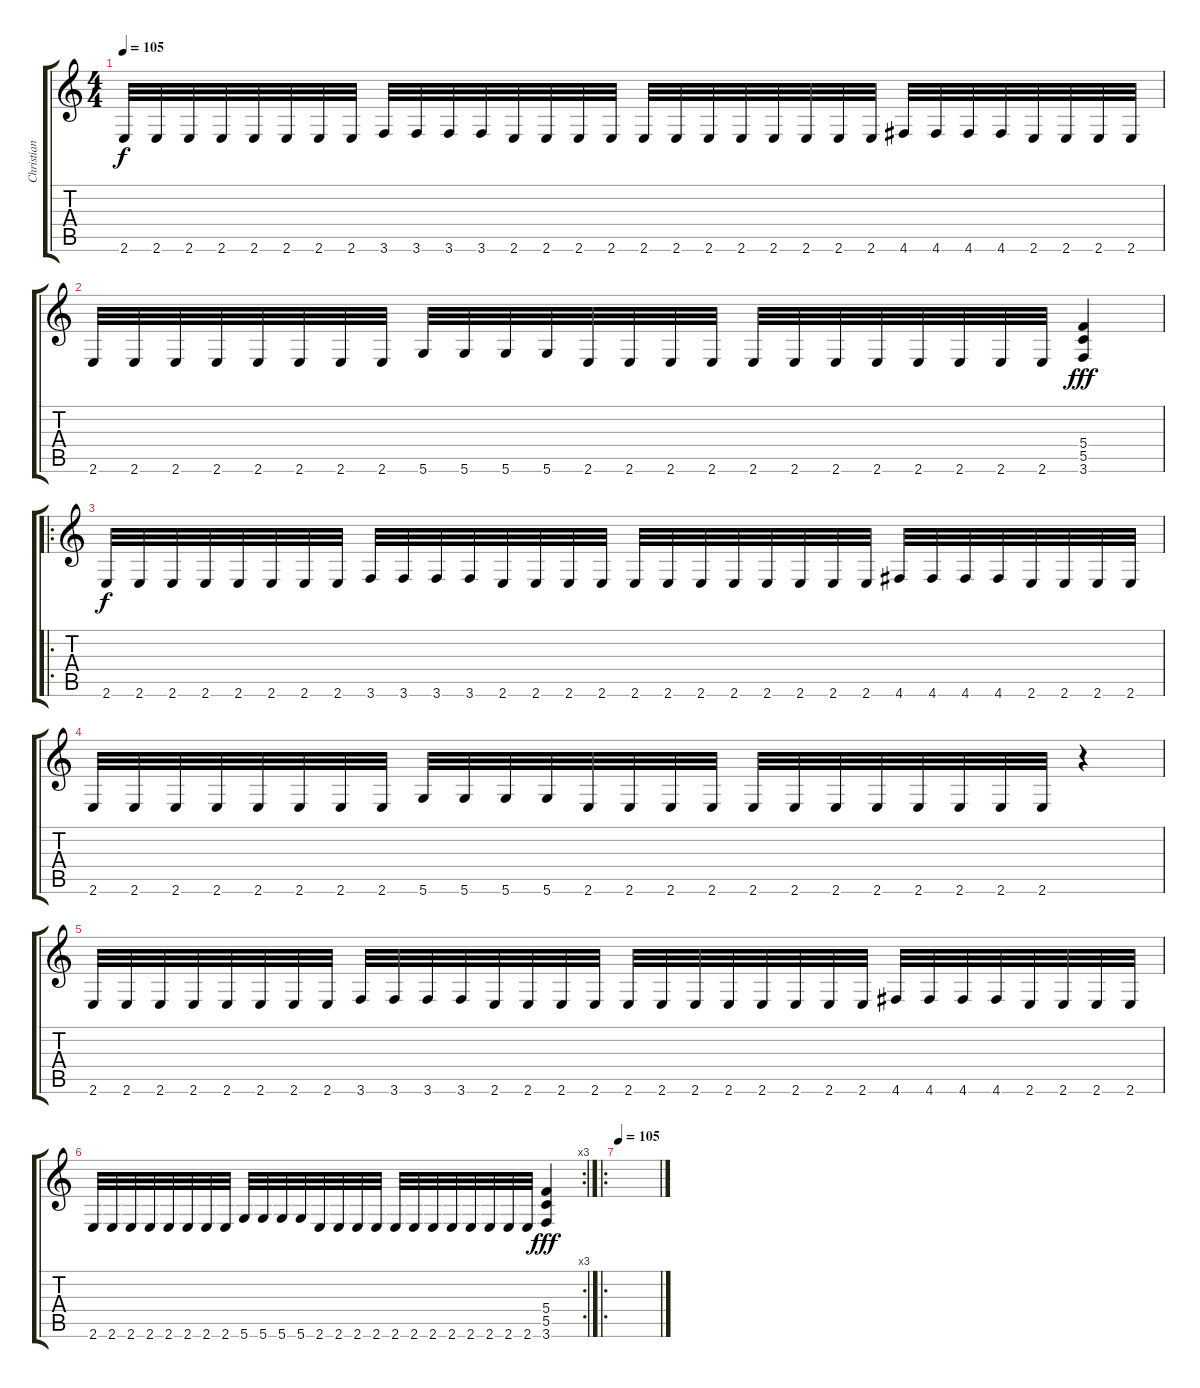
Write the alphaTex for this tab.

\track ("Christian" "Christian") {instrument distortionguitar}
\staff {score tabs}
\tuning (D4 A3 F3 C3 G2 D2) {hide}
\ts (4 4)
\tempo 105
\clef g2
\ks c
2.6.32{dy f} 2.6.32 2.6.32 2.6.32 2.6.32 2.6.32 2.6.32 2.6.32 3.6.32 3.6.32 3.6.32 3.6.32 2.6.32 2.6.32 2.6.32 2.6.32 2.6.32 2.6.32 2.6.32 2.6.32 2.6.32 2.6.32 2.6.32 2.6.32 4.6.32 4.6.32 4.6.32 4.6.32 2.6.32 2.6.32 2.6.32 2.6.32 |
2.6.32 2.6.32 2.6.32 2.6.32 2.6.32 2.6.32 2.6.32 2.6.32 5.6.32 5.6.32 5.6.32 5.6.32 2.6.32 2.6.32 2.6.32 2.6.32 2.6.32 2.6.32 2.6.32 2.6.32 2.6.32 2.6.32 2.6.32 2.6.32 (5.4 5.5 3.6).4{dy fff} |
\ro
2.6.32{dy f balance 16} 2.6.32 2.6.32 2.6.32 2.6.32 2.6.32 2.6.32 2.6.32 3.6.32 3.6.32 3.6.32 3.6.32 2.6.32 2.6.32 2.6.32 2.6.32 2.6.32 2.6.32 2.6.32 2.6.32 2.6.32 2.6.32 2.6.32 2.6.32 4.6.32 4.6.32 4.6.32 4.6.32 2.6.32 2.6.32 2.6.32 2.6.32 |
2.6.32 2.6.32 2.6.32 2.6.32 2.6.32 2.6.32 2.6.32 2.6.32 5.6.32 5.6.32 5.6.32 5.6.32 2.6.32 2.6.32 2.6.32 2.6.32 2.6.32 2.6.32 2.6.32 2.6.32 2.6.32 2.6.32 2.6.32 2.6.32 r.4 |
2.6.32 2.6.32 2.6.32 2.6.32 2.6.32 2.6.32 2.6.32 2.6.32 3.6.32 3.6.32 3.6.32 3.6.32 2.6.32 2.6.32 2.6.32 2.6.32 2.6.32 2.6.32 2.6.32 2.6.32 2.6.32 2.6.32 2.6.32 2.6.32 4.6.32 4.6.32 4.6.32 4.6.32 2.6.32 2.6.32 2.6.32 2.6.32 |
\rc 3
2.6.32 2.6.32 2.6.32 2.6.32 2.6.32 2.6.32 2.6.32 2.6.32 5.6.32 5.6.32 5.6.32 5.6.32 2.6.32 2.6.32 2.6.32 2.6.32 2.6.32 2.6.32 2.6.32 2.6.32 2.6.32 2.6.32 2.6.32 2.6.32 (5.4 5.5 3.6).4{dy fff} |
\ro
\tempo 105
